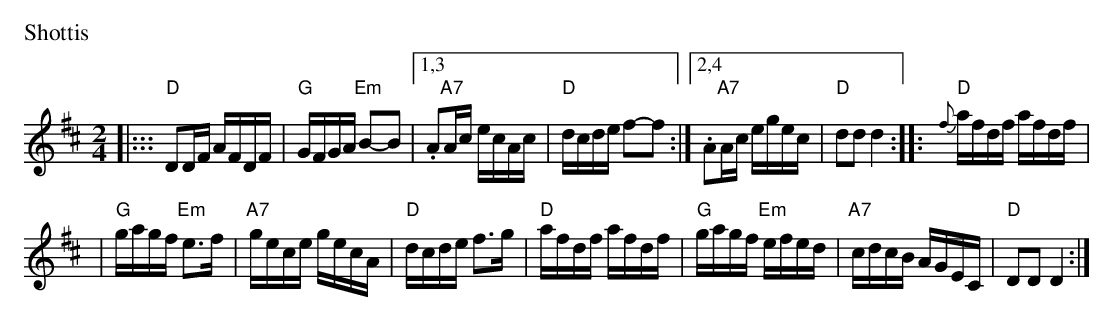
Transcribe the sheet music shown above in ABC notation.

X:1
P: Shottis
O:
M: 2/4
L: 1/16
K: D
|::: "D"D2DF AFDF | "G"GFGA "Em"B2-B2 \
|1,3. A2"A7"Ac ecAc | "D"dcde f2-f2 \
:|2,4. A2"A7"Ac egec | "D"d2d2 d4 :: "D"{f}afdf afdf |
| "G"gagf "Em"e3f | "A7"gece gecA | "D"dcde f3g | "D"afdf afdf \
| "G"gagf "Em"efed | "A7" cdcB AGEC | "D"D2D2 D4 :|
